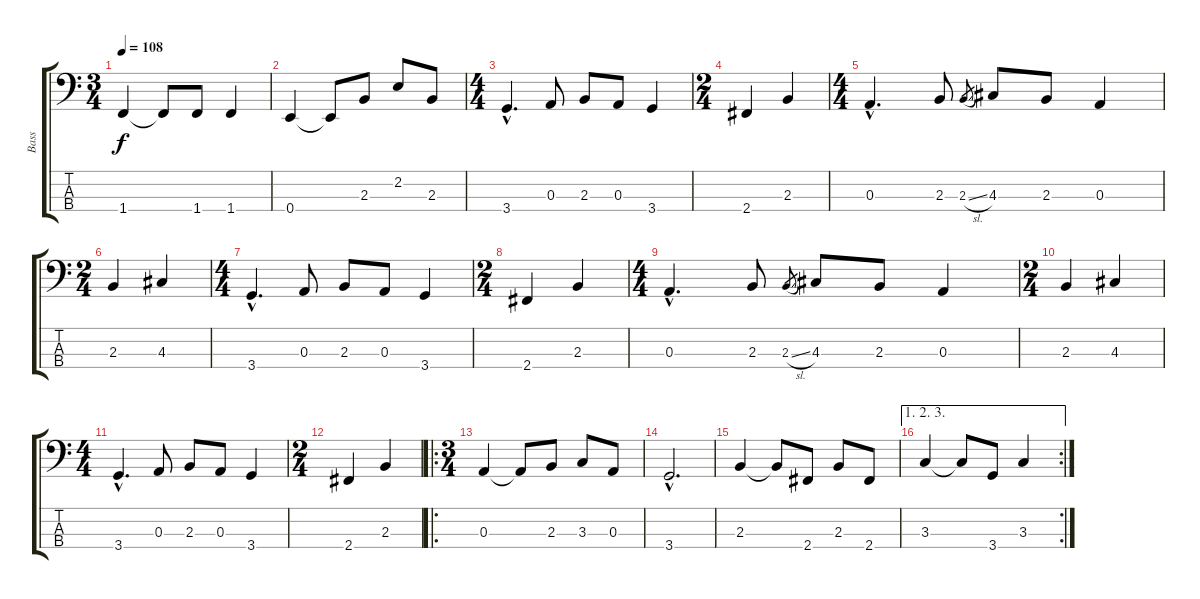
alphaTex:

\track ("Bass" "Bass") {instrument electricbasspick}
\staff {score tabs}
\tuning (G2 D2 A1 E1) {hide}
\ts (3 4)
\tempo 108
\clef f4
\ks c
1.4.4{dy f} 1.4{t}.8 1.4.8 1.4.4 |
0.4.4 0.4{t}.8 2.3.8 2.2.8 2.3.8 |
\ts (4 4)
3.4{hac}.4{d} 0.3.8 2.3.8 0.3.8 3.4.4 |
\ts (2 4)
2.4.4 2.3.4 |
\ts (4 4)
0.3{hac}.4{d} 2.3.8 2.3{sl}.8{gr} 4.3.8 2.3.8 0.3.4 |
\ts (2 4)
2.3.4 4.3.4 |
\ts (4 4)
3.4{hac}.4{d} 0.3.8 2.3.8 0.3.8 3.4.4 |
\ts (2 4)
2.4.4 2.3.4 |
\ts (4 4)
0.3{hac}.4{d} 2.3.8 2.3{sl}.8{gr} 4.3.8 2.3.8 0.3.4 |
\ts (2 4)
2.3.4 4.3.4 |
\ts (4 4)
3.4{hac}.4{d} 0.3.8 2.3.8 0.3.8 3.4.4 |
\ts (2 4)
2.4.4 2.3.4 |
\ro
\ts (3 4)
0.3.4 0.3{t}.8 2.3.8 3.3.8 0.3.8 |
3.4{hac}.2{d} |
2.3.4 2.3{t}.8 2.4.8 2.3.8 2.4.8 |
\ae (1 2 3)
\rc 2
3.3.4 3.3{t}.8 3.4.8 3.3.4
